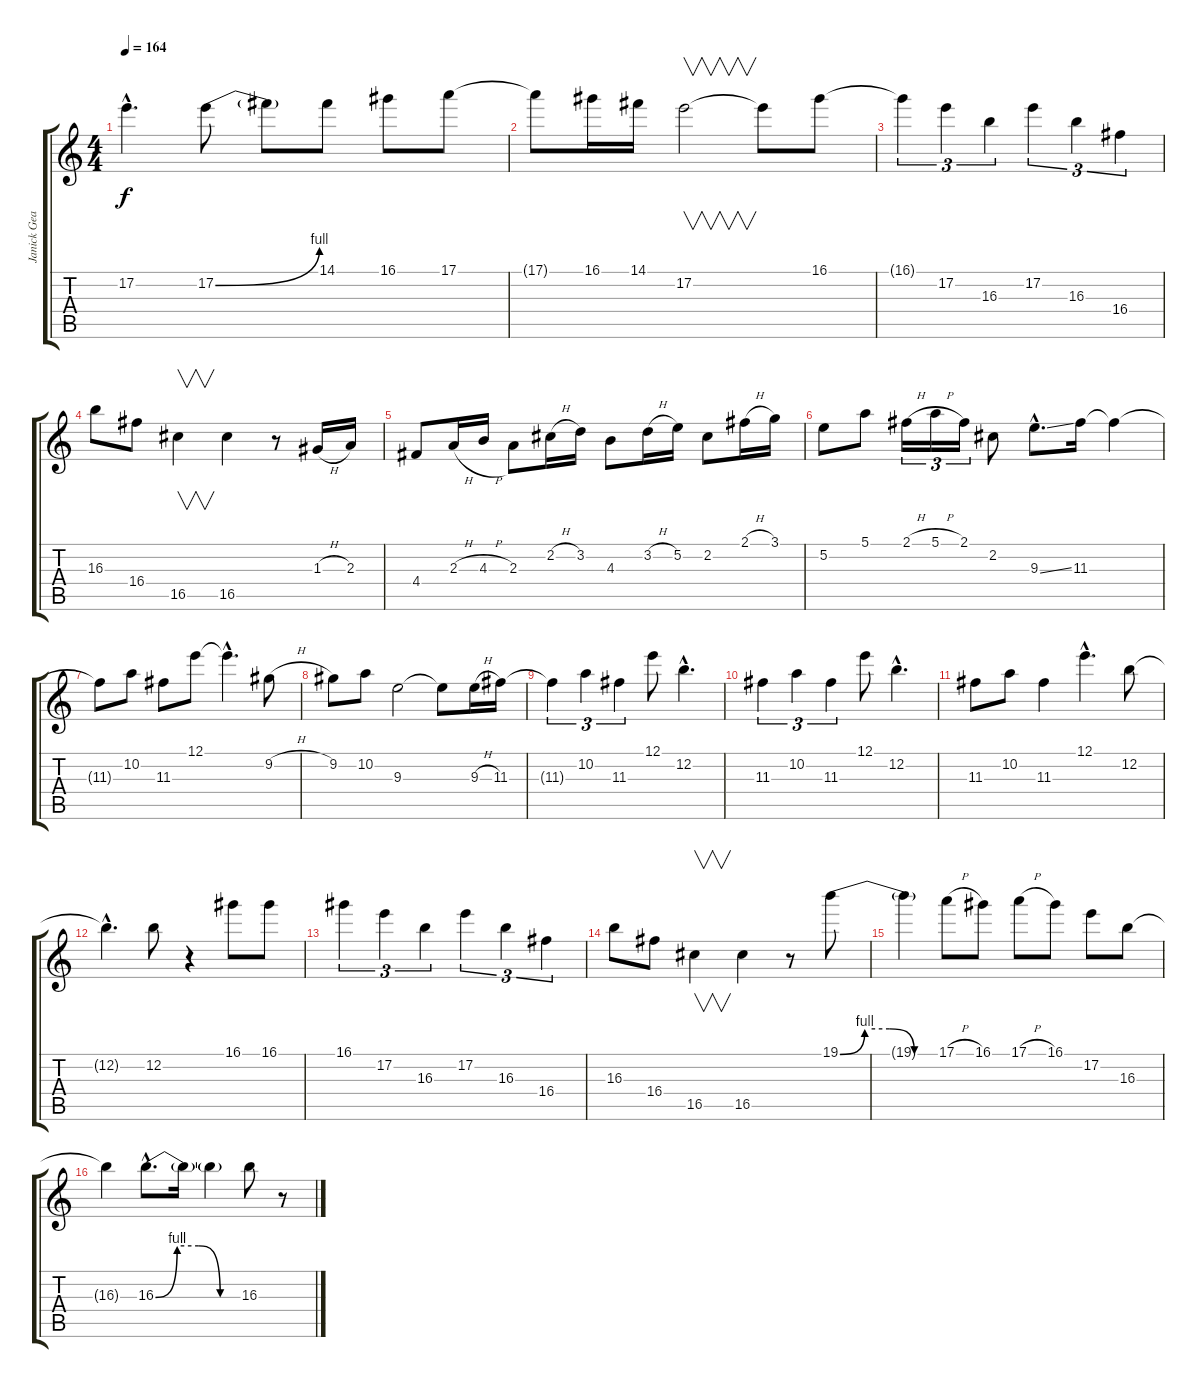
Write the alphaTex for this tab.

\track ("Janick Gears (Guitar 1)" "Janick Gea") {instrument distortionguitar}
\staff {score tabs}
\tuning (E4 B3 G3 D3 A2 E2) {hide}
\ts (4 4)
\tempo 164
\clef g2
\ks c
17.2{hac t}.4{d dy f} 17.2{be (bend 0 0 60 4)}.8 17.2{t}.8 14.1.8 16.1.8 17.1.8 |
17.1{t}.8 16.1.16 14.1.16 17.2.2{v} 17.2{t}.8 16.1.8 |
16.1{t}.4{tu (3 2)} 17.2.4{tu (3 2)} 16.3.4{tu (3 2)} 17.2.4{tu (3 2)} 16.3.4{tu (3 2)} 16.4.4{tu (3 2)} |
16.3.8 16.4.8 16.5.4{v} 16.5.4 r.8 1.3{h}.16 2.3.16 |
4.4.8 2.3{h}.16 4.3{h}.16 2.3.8 2.2{h}.16 3.2.16 4.3.8 3.2{h}.16 5.2.16 2.2.8 2.1{h}.16 3.1.16 |
5.2.8 5.1.8 2.1{h}.16{tu (3 2)} 5.1{h}.16{tu (3 2)} 2.1.16{tu (3 2)} 2.2.8 9.3{ss hac}.8{d} 11.3.16 11.3{t}.4 |
11.3{t}.8 10.2.8 11.3.8 12.1.8 12.1{hac t}.4{d} 9.2{h}.8 |
9.2.8 10.2.8 9.3.2 9.3{t}.8 9.3{h}.16 11.3.16 |
11.3{t}.4{tu (3 2)} 10.2.4{tu (3 2)} 11.3.4{tu (3 2)} 12.1.8 12.2{hac}.4{d} |
11.3.4{tu (3 2)} 10.2.4{tu (3 2)} 11.3.4{tu (3 2)} 12.1.8 12.2{hac}.4{d} |
11.3.8 10.2.8 11.3.4 12.1{hac}.4{d} 12.2.8 |
12.2{hac t}.4{d} 12.2.8 r.4 16.1.8 16.1.8 |
16.1.4{tu (3 2)} 17.2.4{tu (3 2)} 16.3.4{tu (3 2)} 17.2.4{tu (3 2)} 16.3.4{tu (3 2)} 16.4.4{tu (3 2)} |
16.3.8 16.4.8 16.5.4{v} 16.5.4 r.8 19.1{be (custom 0 0 15 4 30 4 45 0 60 0)}.8 |
19.1{t}.4 17.1{h}.8 16.1.8 17.1{h}.8 16.1.8 17.2.8 16.3.8 |
16.3{t}.4 16.3{be (custom 0 0 15 4 30 4 45 0 60 0) hac}.8{d} 16.3{t}.16 16.3{t}.4 16.3.8 r.8
